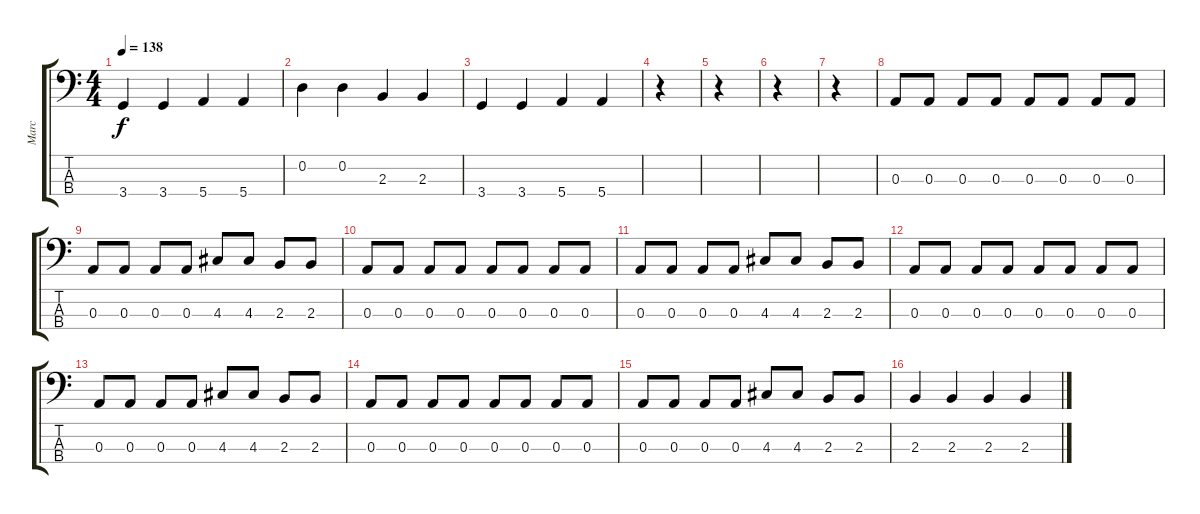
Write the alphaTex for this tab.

\track ("Marc" "Marc") {instrument electricbasspick}
\staff {score tabs}
\tuning (G2 D2 A1 E1) {hide}
\ts (4 4)
\tempo 138
\clef f4
\ks c
3.4.4{dy f} 3.4.4 5.4.4 5.4.4 |
0.2.4 0.2.4 2.3.4 2.3.4 |
3.4.4 3.4.4 5.4.4 5.4.4 |
r.4 |
r.4 |
r.4 |
r.4 |
0.3.8 0.3.8 0.3.8 0.3.8 0.3.8 0.3.8 0.3.8 0.3.8 |
0.3.8 0.3.8 0.3.8 0.3.8 4.3.8 4.3.8 2.3.8 2.3.8 |
0.3.8 0.3.8 0.3.8 0.3.8 0.3.8 0.3.8 0.3.8 0.3.8 |
0.3.8 0.3.8 0.3.8 0.3.8 4.3.8 4.3.8 2.3.8 2.3.8 |
0.3.8 0.3.8 0.3.8 0.3.8 0.3.8 0.3.8 0.3.8 0.3.8 |
0.3.8 0.3.8 0.3.8 0.3.8 4.3.8 4.3.8 2.3.8 2.3.8 |
0.3.8 0.3.8 0.3.8 0.3.8 0.3.8 0.3.8 0.3.8 0.3.8 |
0.3.8 0.3.8 0.3.8 0.3.8 4.3.8 4.3.8 2.3.8 2.3.8 |
2.3.4 2.3.4 2.3.4 2.3.4
